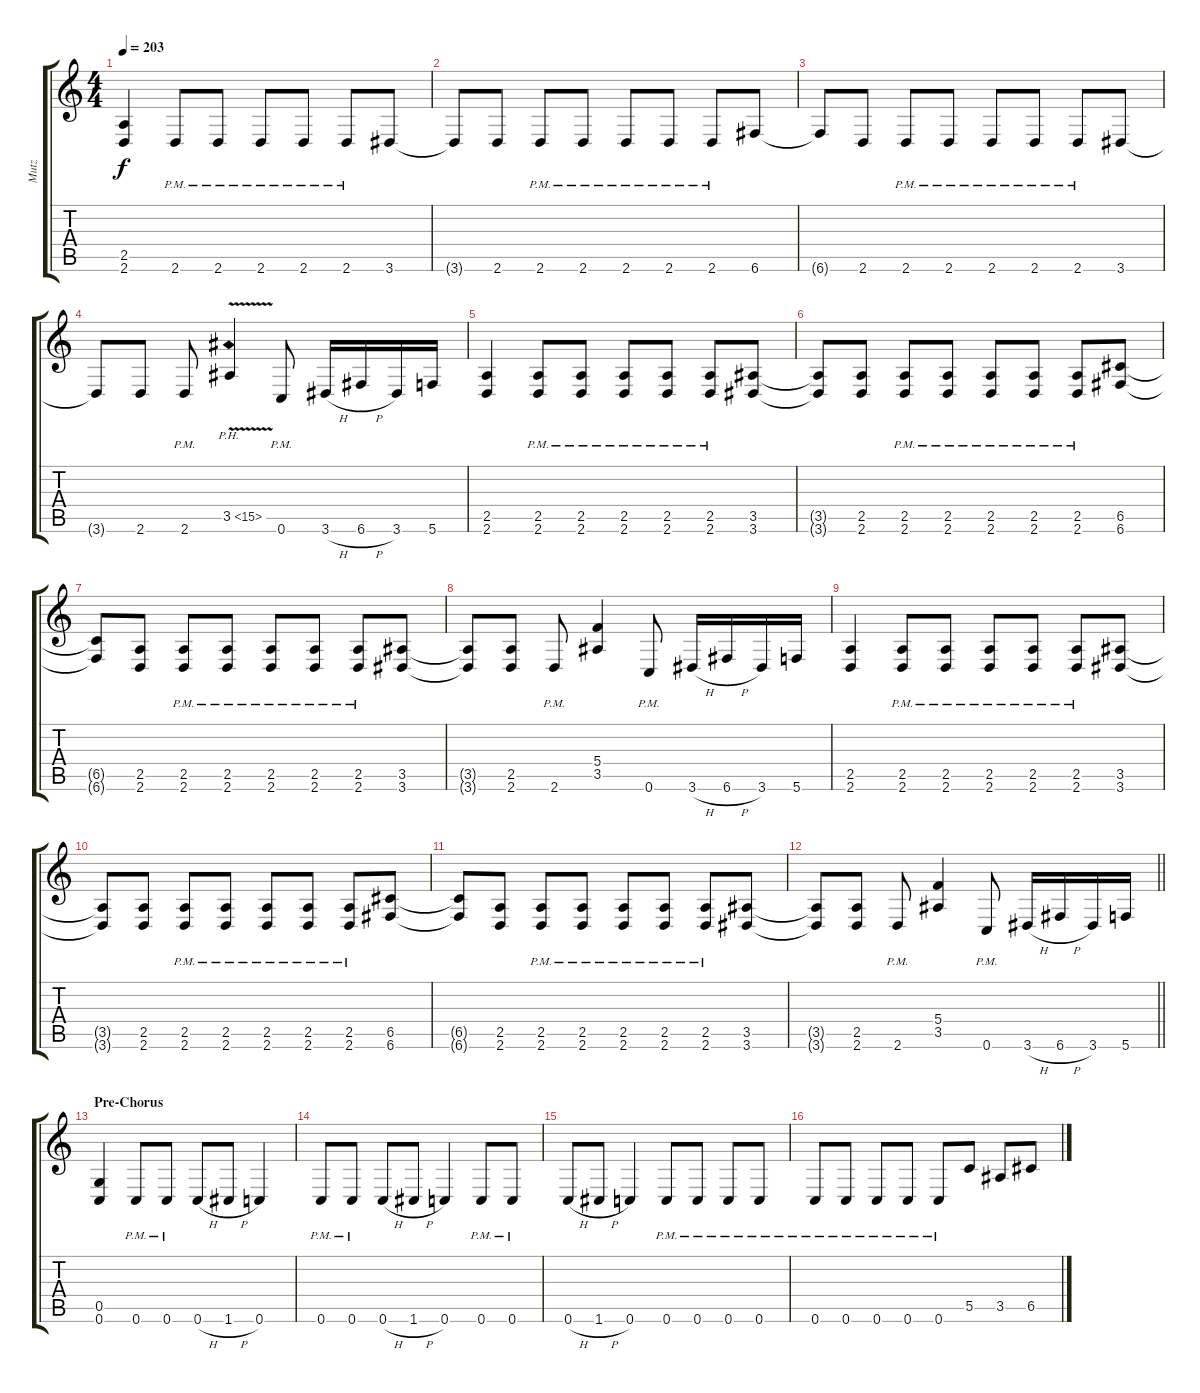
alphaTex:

\track ("Mutz" "Mutz") {instrument distortionguitar}
\staff {score tabs}
\tuning (D4 A3 F3 C3 G2 C2) {hide}
\ts (4 4)
\tempo 203
\clef g2
\ks c
(2.5 2.6).4{dy f} 2.6{pm}.8 2.6{pm}.8 2.6{pm}.8 2.6{pm}.8 2.6{pm}.8 3.6.8 |
3.6{t}.8 2.6.8 2.6{pm}.8 2.6{pm}.8 2.6{pm}.8 2.6{pm}.8 2.6{pm}.8 6.6.8 |
6.6{t}.8 2.6.8 2.6{pm}.8 2.6{pm}.8 2.6{pm}.8 2.6{pm}.8 2.6{pm}.8 3.6.8 |
3.6{t}.8 2.6.8 2.6{pm}.8 3.5{ph 12 v}.4 0.6{pm}.8 3.6{h}.16 6.6{h}.16 3.6.16 5.6.16 |
(2.5 2.6).4 (2.5 2.6{pm}).8 (2.5 2.6{pm}).8 (2.5 2.6{pm}).8 (2.5 2.6{pm}).8 (2.5 2.6{pm}).8 (3.5 3.6).8 |
(3.5{t} 3.6{t}).8 (2.5 2.6).8 (2.5 2.6{pm}).8 (2.5 2.6{pm}).8 (2.5 2.6{pm}).8 (2.5 2.6{pm}).8 (2.5 2.6{pm}).8 (6.5 6.6).8 |
(6.5{t} 6.6{t}).8 (2.5 2.6).8 (2.5 2.6{pm}).8 (2.5 2.6{pm}).8 (2.5 2.6{pm}).8 (2.5 2.6{pm}).8 (2.5 2.6{pm}).8 (3.5 3.6).8 |
(3.5{t} 3.6{t}).8 (2.5 2.6).8 2.6{pm}.8 (5.4 3.5).4 0.6{pm}.8 3.6{h}.16 6.6{h}.16 3.6.16 5.6.16 |
(2.5 2.6).4 (2.5 2.6{pm}).8 (2.5 2.6{pm}).8 (2.5 2.6{pm}).8 (2.5 2.6{pm}).8 (2.5 2.6{pm}).8 (3.5 3.6).8 |
(3.5{t} 3.6{t}).8 (2.5 2.6).8 (2.5 2.6{pm}).8 (2.5 2.6{pm}).8 (2.5 2.6{pm}).8 (2.5 2.6{pm}).8 (2.5 2.6{pm}).8 (6.5 6.6).8 |
(6.5{t} 6.6{t}).8 (2.5 2.6).8 (2.5 2.6{pm}).8 (2.5 2.6{pm}).8 (2.5 2.6{pm}).8 (2.5 2.6{pm}).8 (2.5 2.6{pm}).8 (3.5 3.6).8 |
\barLineRight lightlight
(3.5{t} 3.6{t}).8 (2.5 2.6).8 2.6{pm}.8 (5.4 3.5).4 0.6{pm}.8 3.6{h}.16 6.6{h}.16 3.6.16 5.6.16 |
\section ("" "Pre-Chorus")
(0.5 0.6).4 0.6{pm}.8 0.6{pm}.8 0.6{h}.8 1.6{h}.8 0.6.4 |
0.6{pm}.8 0.6{pm}.8 0.6{h}.8 1.6{h}.8 0.6.4 0.6{pm}.8 0.6{pm}.8 |
0.6{h}.8 1.6{h}.8 0.6.4 0.6{pm}.8 0.6{pm}.8 0.6{pm}.8 0.6{pm}.8 |
0.6{pm}.8 0.6{pm}.8 0.6{pm}.8 0.6{pm}.8 0.6{pm}.8 5.5.8 3.5.8 6.5.8
